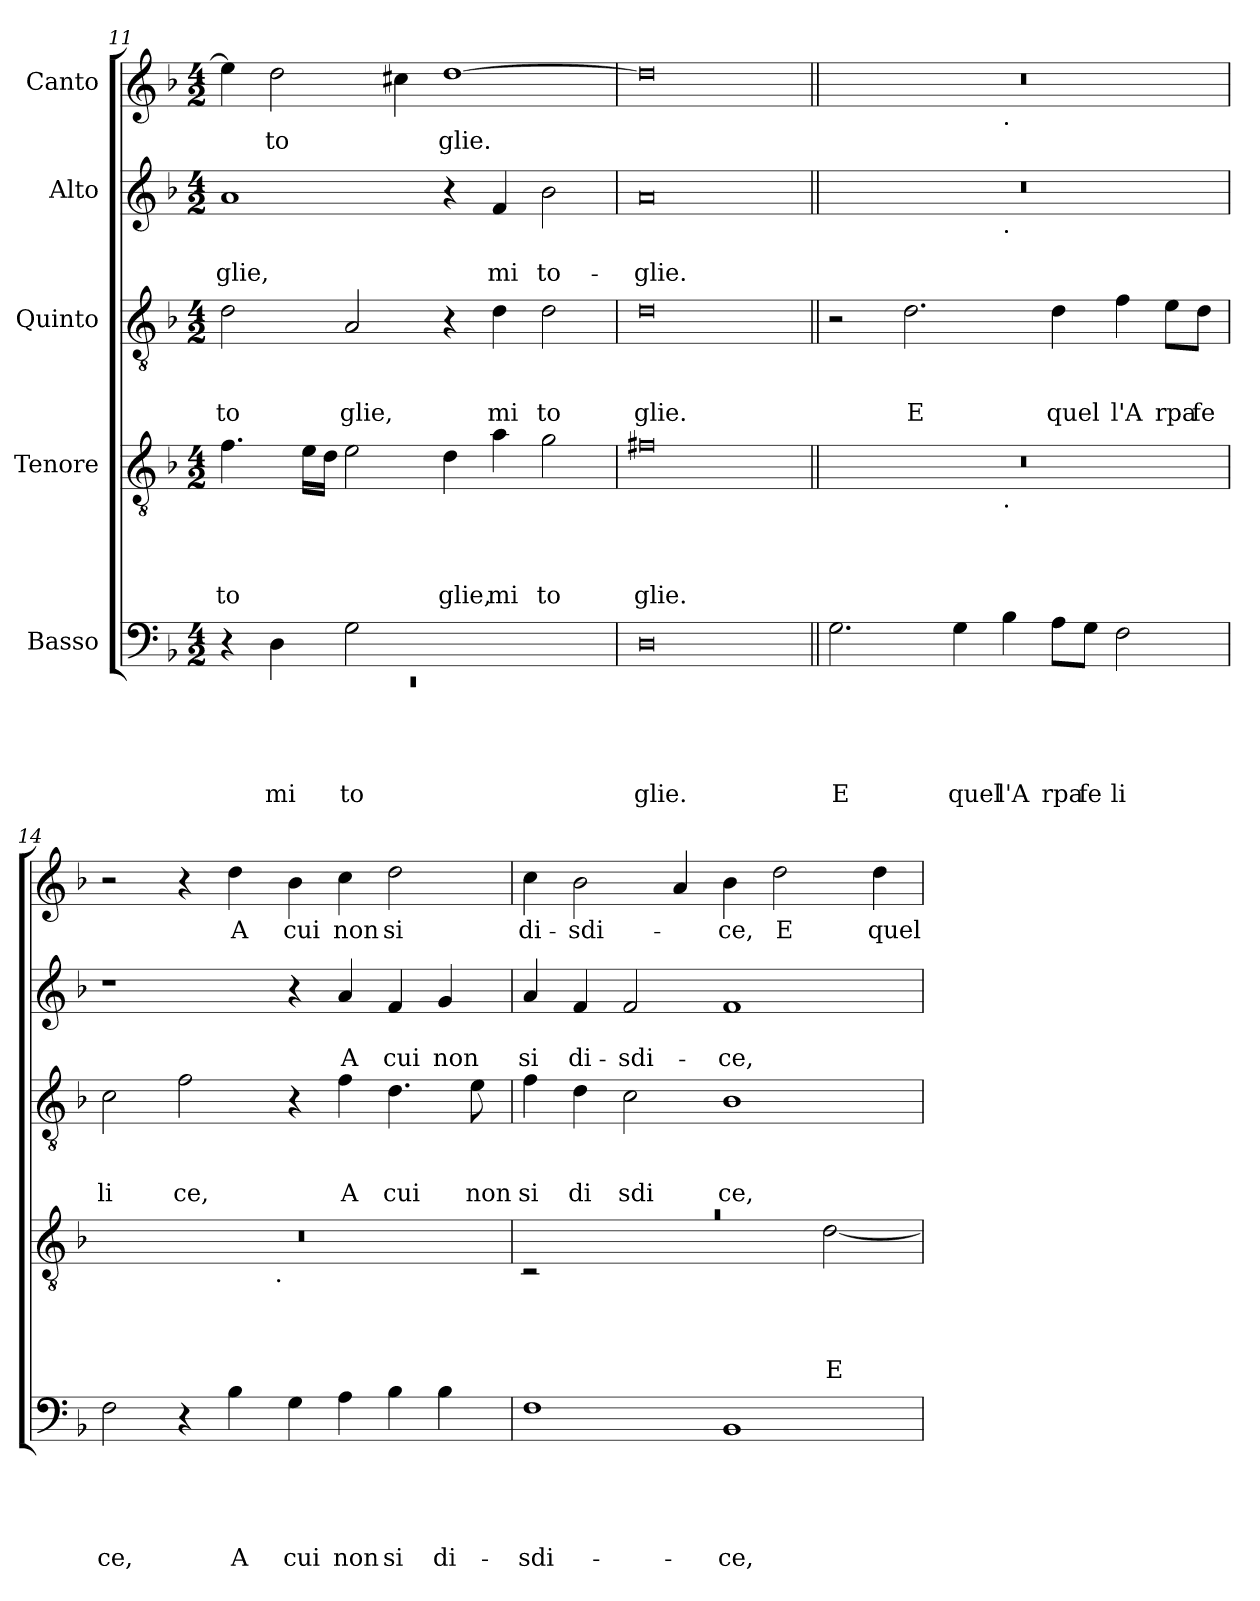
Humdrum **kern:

**kern	**text	**text	**text	**text	**text	**kern	**text	**text	**text	**text	**kern	**text	**text	**text	**kern	**text	**text	**kern	**text
*part5	*part5	*part5	*part5	*part5	*part5	*part4	*part4	*part4	*part4	*part4	*part3	*part3	*part3	*part3	*part2	*part2	*part2	*part1	*part1
*staff5	*staff5	*staff5	*staff5	*staff5	*staff5	*staff4	*staff4	*staff4	*staff4	*staff4	*staff3	*staff3	*staff3	*staff3	*staff2	*staff2	*staff2	*staff1	*staff1
*I"Basso	*	*	*	*	*	*I"Tenore	*	*	*	*	*I"Quinto	*	*	*	*I"Alto	*	*	*I"Canto	*
*clefF4	*	*	*	*	*	*clefGv2	*	*	*	*	*clefGv2	*	*	*	*clefG2	*	*	*clefG2	*
*k[b-]	*	*	*	*	*	*k[b-]	*	*	*	*	*k[b-]	*	*	*	*k[b-]	*	*	*k[b-]	*
*F:	*	*	*	*	*	*F:	*	*	*	*	*F:	*	*	*	*F:	*	*	*F:	*
*M4/2	*	*	*	*	*	*M4/2	*	*	*	*	*M4/2	*	*	*	*M4/2	*	*	*M4/2	*
=11	=11	=11	=11	=11	=11	=11	=11	=11	=11	=11	=11	=11	=11	=11	=11	=11	=11	=11	=11
*^	*	*	*	*	*	*	*	*	*	*	*	*	*	*	*	*	*	*	*
!	!LO:N:vis=1	!	!	!	!	!	!	!	!	!	!LO:LY:b	!	!	!	!LO:LY:b	!	!	!LO:LY:b	!	!
*	*^	*	*	*	*	*	*	*	*	*	*	*	*	*	*	*	*	*	*	*
0ryy	0rEE	4r	.	.	.	.	.	4.f\	.	.	.	to	2d\	.	.	to	1a	.	-glie,	4ee\]	.
!	!	!	!	!	!	!	!LO:LY:b	!	!	!	!	!	!	!	!	!	!	!	!	!	!LO:LY:b
.	.	4D\	.	.	.	.	mi	.	.	.	.	.	.	.	.	.	.	.	.	2dd\	to
.	.	.	.	.	.	.	.	16e\LL	.	.	.	.	.	.	.	.	.	.	.	.	.
.	.	.	.	.	.	.	.	16d\JJ	.	.	.	.	.	.	.	.	.	.	.	.	.
!	!	!	!	!	!	!	!LO:LY:b	!	!	!	!	!	!	!	!	!LO:LY:b	!	!	!	!	!
.	.	2G\	.	.	.	.	to	2e\	.	.	.	.	2A/	.	.	glie,	.	.	.	.	.
.	.	.	.	.	.	.	.	.	.	.	.	.	.	.	.	.	.	.	.	4cc#\	.
!	!	!	!	!	!	!	!	!	!	!	!	!LO:LY:b	!	!	!	!	!	!	!	!	!LO:LY:b
.	.	1ryy	.	.	.	.	.	4d\	.	.	.	glie,	4r	.	.	.	4r	.	.	[>1dd	glie.
!	!	!	!	!	!	!	!	!	!	!	!	!LO:LY:b	!	!	!	!LO:LY:b	!	!	!LO:LY:b	!	!
.	.	.	.	.	.	.	.	4a\	.	.	.	mi	4d\	.	.	mi	4f/	.	mi	.	.
!	!	!	!	!	!	!	!	!	!	!	!	!LO:LY:b	!	!	!	!LO:LY:b	!	!	!LO:LY:b	!	!
.	.	.	.	.	.	.	.	2g\	.	.	.	to	2d\	.	.	to	2b-\	.	to-	.	.
*v	*v	*v	*	*	*	*	*	*	*	*	*	*	*	*	*	*	*	*	*	*	*
=12	=12	=12	=12	=12	=12	=12	=12	=12	=12	=12	=12	=12	=12	=12	=12	=12	=12	=12	=12
!	!	!	!	!	!LO:LY:b	!	!	!	!	!LO:LY:b	!	!	!	!LO:LY:b	!	!	!LO:LY:b	!	!
0D	.	.	.	.	glie.	0f#X	.	.	.	glie.	0d	.	.	glie.	0a	.	-glie.	0dd]	.
=13||	=13||	=13||	=13||	=13||	=13||	=13||	=13||	=13||	=13||	=13||	=13||	=13||	=13||	=13||	=13||	=13||	=13||	=13||	=13||
!	!	!	!	!	!LO:LY:b	!	!	!	!	!	!	!	!	!	!	!	!	!	!
*	*	*	*	*	*	*^	*	*	*	*	*	*	*	*	*^	*	*	*^	*
2.G\	.	.	.	.	E	0r	1ryy	.	.	.	.	2r	.	.	.	0r	1ryy	.	.	0r	1ryy	.
!	!	!	!	!	!	!	!	!	!	!	!	!	!	!	!LO:LY:b	!	!	!	!	!	!	!
.	.	.	.	.	.	.	.	.	.	.	.	2.d\	.	.	E	.	.	.	.	.	.	.
!	!	!	!	!	!LO:LY:b	!	!	!	!	!	!	!	!	!	!	!	!	!	!	!	!	!
4G\	.	.	.	.	quel	.	.	.	.	.	.	.	.	.	.	.	.	.	.	.	.	.
!	!	!	!	!	!	!	!	!	!	!	!	!	!	!	!	!	!	!	!	!	!LO:TX:b:t=.	!
!	!	!	!	!	!	!	!	!	!	!	!	!	!	!	!	!	!LO:TX:b:t=.	!	!	!	!	!
!	!	!	!	!	!	!	!LO:TX:b:t=.	!	!	!	!	!	!	!	!	!	!	!	!	!	!	!
!	!	!	!	!	!LO:LY:b	!	!	!	!	!	!	!	!	!	!	!	!	!	!	!	!	!
4B-\	.	.	.	.	l'A	.	1ryy	.	.	.	.	.	.	.	.	.	1ryy	.	.	.	1ryy	.
!	!	!	!	!	!LO:LY:b	!	!	!	!	!	!	!	!	!	!LO:LY:b	!	!	!	!	!	!	!
8A\L	.	.	.	.	rpa	.	.	.	.	.	.	4d\	.	.	quel	.	.	.	.	.	.	.
!	!	!	!	!	!LO:LY:b	!	!	!	!	!	!	!	!	!	!	!	!	!	!	!	!	!
8G\J	.	.	.	.	fe	.	.	.	.	.	.	.	.	.	.	.	.	.	.	.	.	.
!	!	!	!	!	!LO:LY:b	!	!	!	!	!	!	!	!	!	!LO:LY:b	!	!	!	!	!	!	!
2F\	.	.	.	.	li	.	.	.	.	.	.	4f\	.	.	l'A	.	.	.	.	.	.	.
!	!	!	!	!	!	!	!	!	!	!	!	!	!	!	!LO:LY:b	!	!	!	!	!	!	!
.	.	.	.	.	.	.	.	.	.	.	.	8e\L	.	.	rpa	.	.	.	.	.	.	.
!	!	!	!	!	!	!	!	!	!	!	!	!	!	!	!LO:LY:b	!	!	!	!	!	!	!
.	.	.	.	.	.	.	.	.	.	.	.	8d\J	.	.	fe	.	.	.	.	.	.	.
!!LO:PB:g=z
=14	=14	=14	=14	=14	=14	=14	=14	=14	=14	=14	=14	=14	=14	=14	=14	=14	=14	=14	=14	=14	=14	=14
!	!	!	!	!	!LO:LY:b	!	!	!	!	!	!	!	!	!	!LO:LY:b	!	!	!	!	!	!	!
*	*	*	*	*	*	*	*	*	*	*	*	*	*	*	*	*v	*v	*	*	*	*	*
*	*	*	*	*	*	*	*	*	*	*	*	*	*	*	*	*	*	*	*v	*v	*
2F\	.	.	.	.	ce,	0r	2ryy	.	.	.	.	2c\	.	.	li	1r	.	.	2r	.
!	!	!	!	!	!	!	!	!	!	!	!	!	!	!	!LO:LY:b	!	!	!	!	!
4r	.	.	.	.	.	.	4...ryy	.	.	.	.	2f\	.	.	ce,	.	.	.	4r	.
!	!	!	!	!	!LO:LY:b	!	!	!	!	!	!	!	!	!	!	!	!	!	!	!LO:LY:b
4B-\	.	.	.	.	A	.	.	.	.	.	.	.	.	.	.	.	.	.	4dd\	A
!	!	!	!	!	!	!	!LO:TX:b:t=.	!	!	!	!	!	!	!	!	!	!	!	!	!
.	.	.	.	.	.	.	1ryy	.	.	.	.	.	.	.	.	.	.	.	.	.
!	!	!	!	!	!LO:LY:b	!	!	!	!	!	!	!	!	!	!	!	!	!	!	!LO:LY:b
4G\	.	.	.	.	cui	.	.	.	.	.	.	4r	.	.	.	4r	.	.	4b-\	cui
!	!	!	!	!	!LO:LY:b	!	!	!	!	!	!	!	!	!	!LO:LY:b	!	!	!LO:LY:b	!	!LO:LY:b
4A\	.	.	.	.	non	.	.	.	.	.	.	4f\	.	.	A	4a/	.	A	4cc\	non
!	!	!	!	!	!LO:LY:b	!	!	!	!	!	!	!	!	!	!LO:LY:b	!	!	!LO:LY:b	!	!LO:LY:b
4B-\	.	.	.	.	si	.	.	.	.	.	.	4.d\	.	.	cui	4f/	.	cui	2dd\	si
!	!	!	!	!	!LO:LY:b	!	!	!	!	!	!	!	!	!	!	!	!	!LO:LY:b	!	!
4B-\	.	.	.	.	di-	.	.	.	.	.	.	.	.	.	.	4g/	.	non	.	.
!	!	!	!	!	!	!	!	!	!	!	!	!	!	!	!LO:LY:b	!	!	!	!	!
.	.	.	.	.	.	.	.	.	.	.	.	8e\	.	.	non	.	.	.	.	.
.	.	.	.	.	.	.	32ryy	.	.	.	.	.	.	.	.	.	.	.	.	.
=15	=15	=15	=15	=15	=15	=15	=15	=15	=15	=15	=15	=15	=15	=15	=15	=15	=15	=15	=15	=15
!	!	!	!	!	!LO:LY:b	!LO:N:vis=1	!	!	!	!	!	!	!	!	!LO:LY:b	!	!	!LO:LY:b	!	!LO:LY:b
1F	.	.	.	.	-sdi-	0ra	2rC	.	.	.	.	4f\	.	.	si	4a/	.	si	4cc\	di-
!	!	!	!	!	!	!	!	!	!	!	!	!	!	!	!LO:LY:b	!	!	!LO:LY:b	!	!LO:LY:b
.	.	.	.	.	.	.	.	.	.	.	.	4d\	.	.	di	4f/	.	di-	2b-\	-sdi-
!	!	!	!	!	!	!	!	!	!	!	!	!	!	!	!LO:LY:b	!	!	!LO:LY:b	!	!
.	.	.	.	.	.	.	1ryy	.	.	.	.	2c\	.	.	sdi	2f/	.	-sdi-	.	.
.	.	.	.	.	.	.	.	.	.	.	.	.	.	.	.	.	.	.	4a/	.
!	!	!	!	!	!LO:LY:b	!	!	!	!	!	!	!	!	!	!LO:LY:b	!	!	!LO:LY:b	!	!LO:LY:b
1BB-	.	.	.	.	-ce,	.	.	.	.	.	.	1B-	.	.	ce,	1f	.	-ce,	4b-\	-ce,
!	!	!	!	!	!	!	!	!	!	!	!	!	!	!	!	!	!	!	!	!LO:LY:b
.	.	.	.	.	.	.	.	.	.	.	.	.	.	.	.	.	.	.	2dd\	E
!	!	!	!	!	!	!	!	!	!	!	!LO:LY:b	!	!	!	!	!	!	!	!	!
.	.	.	.	.	.	.	[>2d\	.	.	.	E	.	.	.	.	.	.	.	.	.
!	!	!	!	!	!	!	!	!	!	!	!	!	!	!	!	!	!	!	!	!LO:LY:b
.	.	.	.	.	.	.	.	.	.	.	.	.	.	.	.	.	.	.	4dd\	quel-
*	*	*	*	*	*	*v	*v	*	*	*	*	*	*	*	*	*	*	*	*	*
=	=	=	=	=	=	=	=	=	=	=	=	=	=	=	=	=	=	=	=
*-	*-	*-	*-	*-	*-	*-	*-	*-	*-	*-	*-	*-	*-	*-	*-	*-	*-	*-	*-
